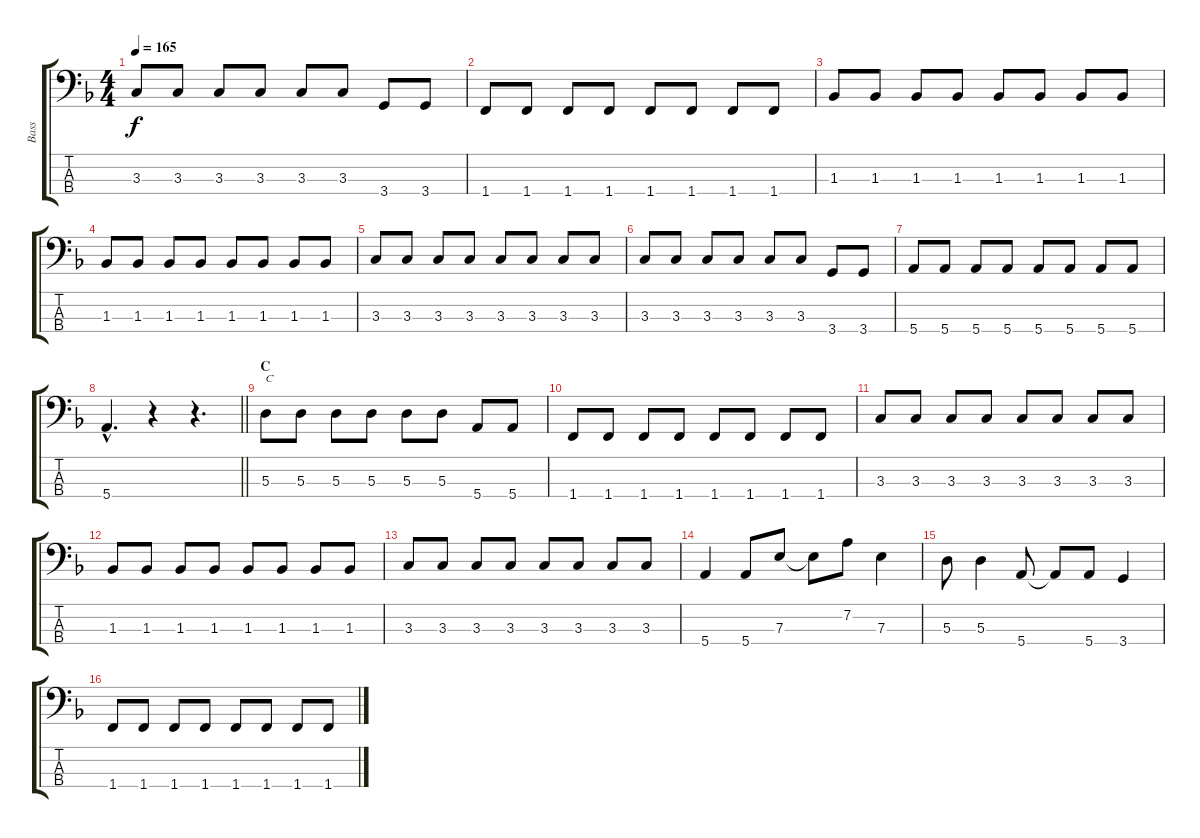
\track ("Bass" "Bass") {instrument electricbasspick}
\staff {score tabs}
\tuning (G2 D2 A1 E1) {hide}
\ts (4 4)
\tempo 165
\clef f4
\ks f
3.3.8{dy f} 3.3.8 3.3.8 3.3.8 3.3.8 3.3.8 3.4.8 3.4.8 |
1.4.8 1.4.8 1.4.8 1.4.8 1.4.8 1.4.8 1.4.8 1.4.8 |
1.3.8 1.3.8 1.3.8 1.3.8 1.3.8 1.3.8 1.3.8 1.3.8 |
1.3.8 1.3.8 1.3.8 1.3.8 1.3.8 1.3.8 1.3.8 1.3.8 |
3.3.8 3.3.8 3.3.8 3.3.8 3.3.8 3.3.8 3.3.8 3.3.8 |
3.3.8 3.3.8 3.3.8 3.3.8 3.3.8 3.3.8 3.4.8 3.4.8 |
5.4.8 5.4.8 5.4.8 5.4.8 5.4.8 5.4.8 5.4.8 5.4.8 |
\barLineRight lightlight
5.4{hac}.4{d} r.4 r.4{d} |
\section ("" "C")
5.3.8{txt "C"} 5.3.8 5.3.8 5.3.8 5.3.8 5.3.8 5.4.8 5.4.8 |
1.4.8 1.4.8 1.4.8 1.4.8 1.4.8 1.4.8 1.4.8 1.4.8 |
3.3.8 3.3.8 3.3.8 3.3.8 3.3.8 3.3.8 3.3.8 3.3.8 |
1.3.8 1.3.8 1.3.8 1.3.8 1.3.8 1.3.8 1.3.8 1.3.8 |
3.3.8 3.3.8 3.3.8 3.3.8 3.3.8 3.3.8 3.3.8 3.3.8 |
5.4.4 5.4.8 7.3.8 7.3{t}.8 7.2.8 7.3.4 |
5.3.8 5.3.4 5.4.8 5.4{t}.8 5.4.8 3.4.4 |
1.4.8 1.4.8 1.4.8 1.4.8 1.4.8 1.4.8 1.4.8 1.4.8
